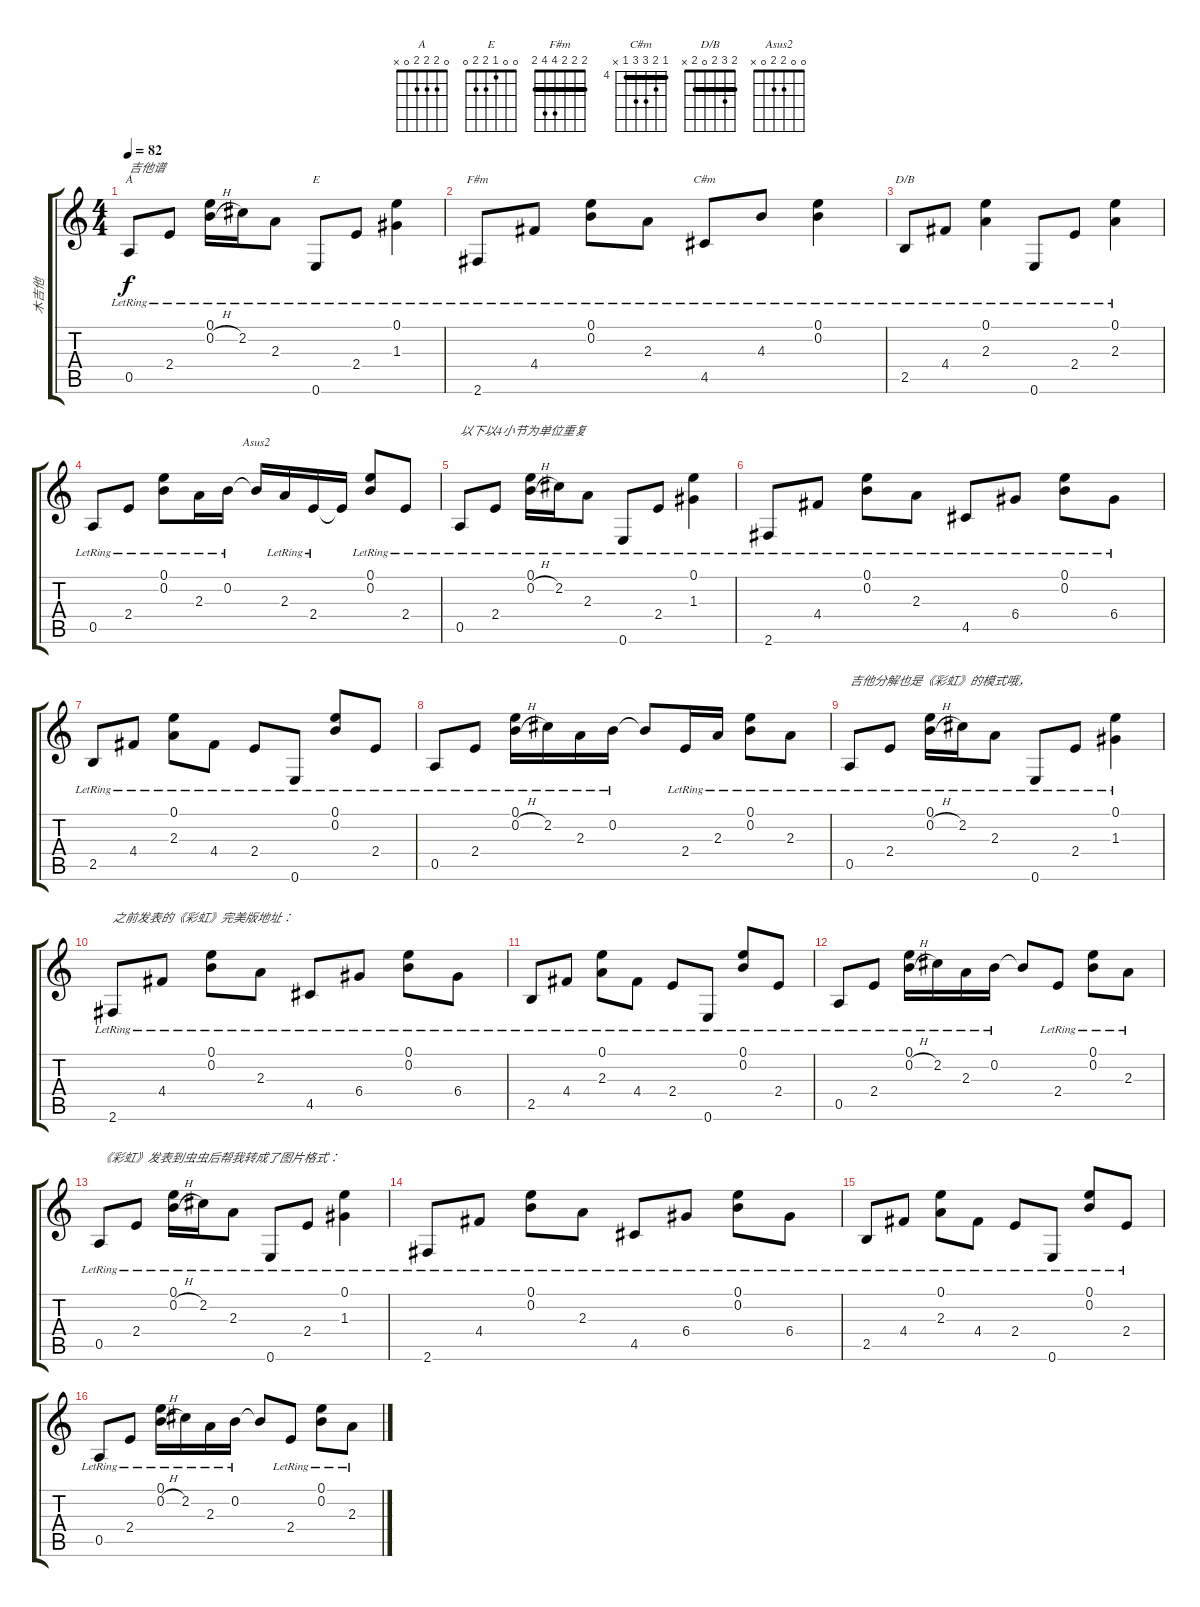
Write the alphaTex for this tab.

\track ("木吉他" "木吉他") {instrument acousticguitarsteel}
\staff {score tabs}
\tuning (E4 B3 G3 D3 A2 E2) {hide}
\chord ("A" 0 2 2 2 0 x)
\chord ("E" 0 0 1 2 2 0)
\chord ("F#m" 2 2 2 4 4 2) {barre 2}
\chord ("C#m" 4 5 6 6 4 x) {firstfret 4 barre 4}
\chord ("D/B" 2 3 2 0 2 x) {barre 2}
\chord ("Asus2" 0 0 2 2 0 x)
\ts (4 4)
\tempo 82
\clef g2
\ks c
0.5{lr}.8{ch "A" txt "吉他谱" dy f instrument acousticguitarsteel} 2.4{lr}.8 (0.1{lr} 0.2{h lr}).16 2.2{lr}.16 2.3{lr}.8 0.6{lr}.8{ch "E"} 2.4{lr}.8 (0.1{lr} 1.3{lr}).4 |
2.6{lr}.8{ch "F#m"} 4.4{lr}.8 (0.1{lr} 0.2{lr}).8 2.3{lr}.8 4.5{lr}.8{ch "C#m"} 4.3{lr}.8 (0.1{lr} 0.2{lr}).4 |
2.5{lr}.8{ch "D/B"} 4.4{lr}.8 (0.1{lr} 2.3{lr}).4 0.6{lr}.8 2.4{lr}.8 (0.1{lr} 2.3{lr}).4 |
0.5{lr}.8 2.4{lr}.8 (0.1{lr} 0.2{lr}).8 2.3{lr}.16 0.2{lr}.16 0.2{t}.16{ch "Asus2"} 2.3{lr}.16 2.4{lr}.16 2.4{t}.16 (0.1{lr} 0.2{lr}).8 2.4{lr}.8 |
0.5{lr}.8{txt "以下以4小节为单位重复"} 2.4{lr}.8 (0.1{lr} 0.2{h lr}).16 2.2{lr}.16 2.3{lr}.8 0.6{lr}.8 2.4{lr}.8 (0.1{lr} 1.3{lr}).4 |
2.6{lr}.8 4.4{lr}.8 (0.1{lr} 0.2{lr}).8 2.3{lr}.8 4.5{lr}.8 6.4{lr}.8 (0.1{lr} 0.2{lr}).8 6.4{lr}.8 |
2.5{lr}.8 4.4{lr}.8 (0.1{lr} 2.3{lr}).8 4.4{lr}.8 2.4{lr}.8 0.6{lr}.8 (0.1{lr} 0.2{lr}).8 2.4{lr}.8 |
0.5{lr}.8 2.4{lr}.8 (0.1{lr} 0.2{h}).16 2.2{lr}.16 2.3{lr}.16 0.2{lr}.16 0.2{t}.8 2.4{lr}.16 2.3{lr}.16 (0.1{lr} 0.2{lr}).8 2.3{lr}.8 |
0.5{lr}.8{txt "吉他分解也是《彩虹》的模式哦，"} 2.4{lr}.8 (0.1{lr} 0.2{h lr}).16 2.2{lr}.16 2.3{lr}.8 0.6{lr}.8 2.4{lr}.8 (0.1{lr} 1.3{lr}).4 |
2.6{lr}.8{txt "之前发表的《彩虹》完美版地址："} 4.4{lr}.8 (0.1{lr} 0.2{lr}).8 2.3{lr}.8 4.5{lr}.8 6.4{lr}.8 (0.1{lr} 0.2{lr}).8 6.4{lr}.8 |
2.5{lr}.8 4.4{lr}.8{txt ""} (0.1{lr} 2.3{lr}).8 4.4{lr}.8 2.4{lr}.8 0.6{lr}.8 (0.1{lr} 0.2{lr}).8 2.4{lr}.8 |
0.5{lr}.8 2.4{lr}.8 (0.1{lr} 0.2{h}).16 2.2{lr}.16 2.3{lr}.16 0.2{lr}.16 0.2{t}.8 2.4{lr}.8 (0.1{lr} 0.2{lr}).8 2.3{lr}.8 |
0.5{lr}.8{txt "《彩虹》发表到虫虫后帮我转成了图片格式："} 2.4{lr}.8 (0.1{lr} 0.2{h lr}).16 2.2{lr}.16 2.3{lr}.8 0.6{lr}.8 2.4{lr}.8 (0.1{lr} 1.3{lr}).4 |
2.6{lr}.8 4.4{lr}.8 (0.1{lr} 0.2{lr}).8{txt ""} 2.3{lr}.8 4.5{lr}.8 6.4{lr}.8 (0.1{lr} 0.2{lr}).8 6.4{lr}.8 |
2.5{lr}.8 4.4{lr}.8 (0.1{lr} 2.3{lr}).8 4.4{lr}.8 2.4{lr}.8 0.6{lr}.8 (0.1{lr} 0.2{lr}).8 2.4{lr}.8 |
0.5{lr}.8 2.4{lr}.8 (0.1{lr} 0.2{h}).16 2.2{lr}.16 2.3{lr}.16 0.2{lr}.16 0.2{t}.8 2.4{lr}.8 (0.1{lr} 0.2{lr}).8 2.3{lr}.8
